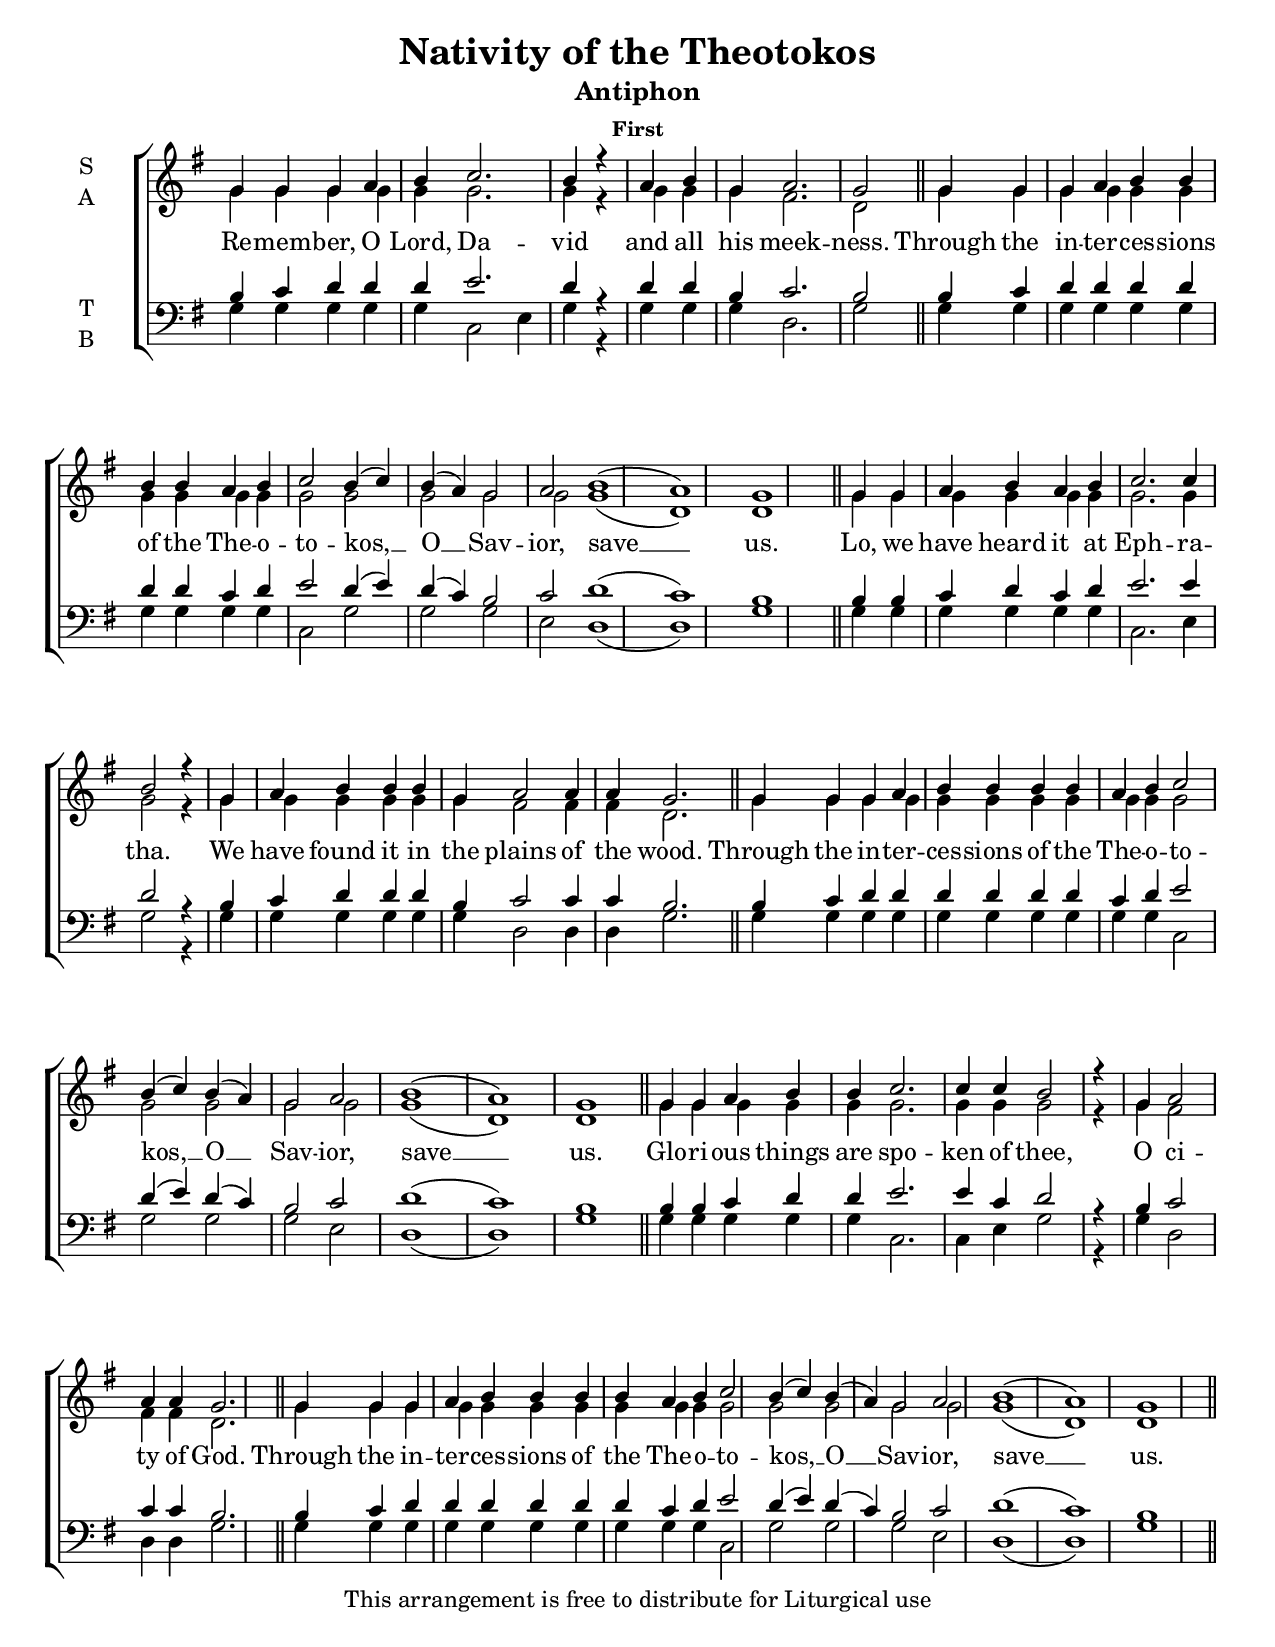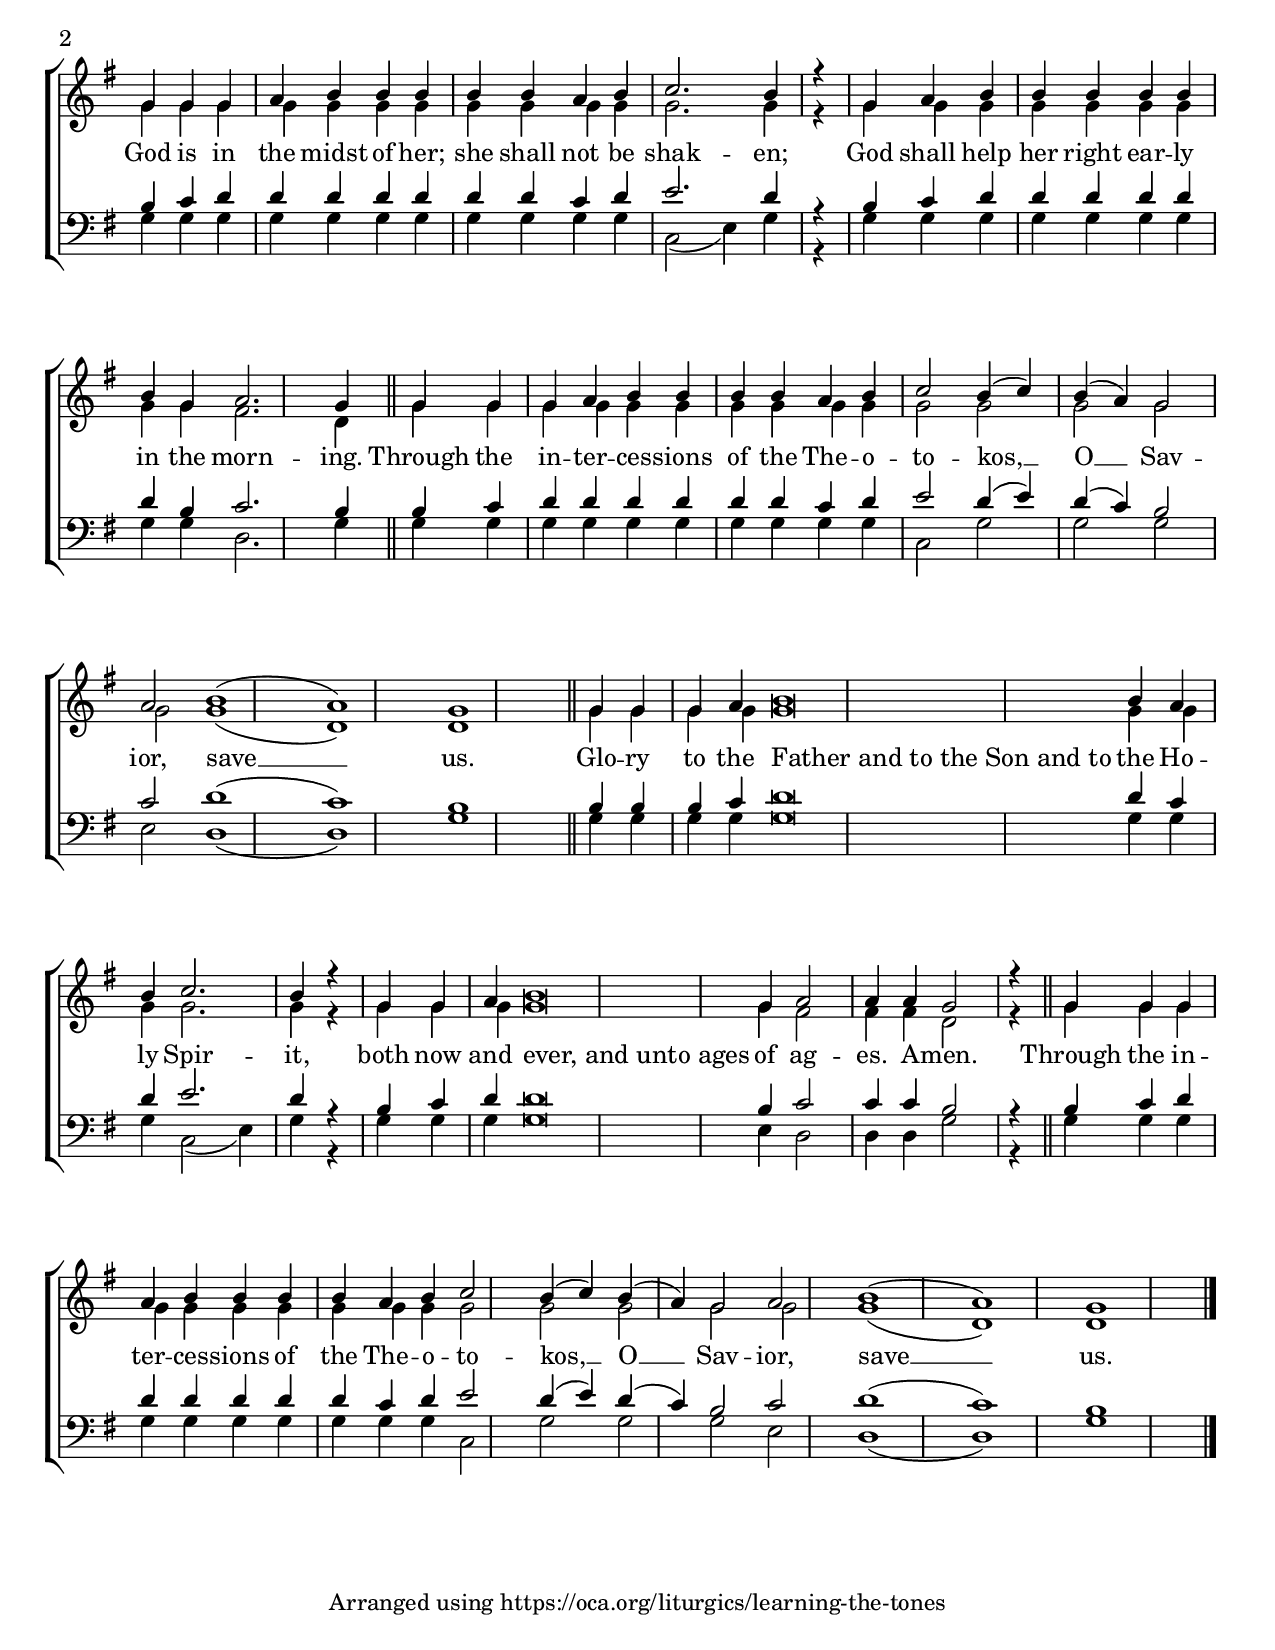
\version "2.18.2"

\header {
  title = "Nativity of the Theotokos"
  subtitle = "Antiphon"
  subsubtitle = "First"
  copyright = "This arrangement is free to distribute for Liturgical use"
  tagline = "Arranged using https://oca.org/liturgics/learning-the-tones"
}

#(set-default-paper-size "letter")

% Provide an easy way to group a bunch of text together on a breve
% http://lilypond.org/doc/v2.18/Documentation/notation/working-with-ancient-music_002d_002dscenarios-and-solutions
recite = \once \override LyricText.self-alignment-X = #-1

\defineBarLine "invisible" #'("" "" "")
global = {
  \time 1/1 % Not used, Time_signature_engraver is removed from layout
  \key g \major
  \set Timing.defaultBarType = "invisible" %% Only put bar lines where I say
}

refrain = \lyricmode {
  Through the in -- ter -- ces -- sions of the The -- o -- to -- kos, __ O __ Sav -- ior, save __ us.
}
verseOne = \lyricmode {
  % The verses can be broken up further than they are in the Liturgy variable text
  % http://ww1.antiochian.org/sites/default/files/nativity_of_theotokos_series.pdf
  Re -- mem -- ber, O Lord, Da -- vid and all his meek -- ness.
  \refrain
  Lo, we have heard it at Eph -- ra -- tha.
    We have found it in the plains of the wood.
  \refrain
  Glo -- ri -- ous things are spo -- ken of thee,
    O ci -- ty of God.
  \refrain
  God is in the midst of her; she shall not be shak -- en;
    God shall help her right ear -- ly in the morn -- ing.
  \refrain
  Glo -- ry to the \recite "Father and to the Son and to" the Ho -- ly Spir -- it,
    both now and \recite "ever, and unto ages" of ag -- es. A -- men.
  \refrain
}

soprefmost = { g4 g g a b4 b4 b4 b4 a b c2 b4( c) b( a) g2 a2 b1( a) g1 }
sopref = { \soprefmost \bar "||" }
soprano = \relative g' {
  \global
  % Verse 1
  g4 g g a b c2. b4 r4 \bar "|"
  a4 b g a2. g2 \bar "||"
  \sopref % Refrain
  % Verse 2
  g4 g a b a b c2. c4 b2 r4 \bar "|"
  g4 a b b b g a2 a4 a g2. \bar "||"
  \sopref % Refrain
  % Verse 3
  g4 g a b b c2. c4 c b2 r4 \bar "|"
  g4 a2 a4 a g2. \bar "||"
  \sopref \allowPageTurn % Refrain
  % Verse 4
  g4 g g a b b b b b a b c2. b4 r4 \bar "|"
  g4 a b b b b b b g a2. g4 \bar "||" \allowPageTurn
  \sopref % Refrain
  \allowPageTurn % GNE
  g4 g g a b\breve b4 a4 b4 c2. b4 r4 \bar "|"
  g4 g a b\breve g4 a2 a4 a g2 r4 \bar "||"
  \soprefmost \bar "|." % Refrain
}

altrefmost = { g4 g g g g g g g g g g2 g2 g g g2 g1( d) d1 }
altref = { \altrefmost \bar "||" }
alto = \relative g' {
  \global
  % Verse 1
  g4 g g g g g2. g4 r4 \bar "|"
  g4 g g fis2. d2 \bar "||"
  \altref % Refrain
  % Verse 2
  g4 g g g g g g2. g4 g2 r4 \bar "|"
  g4 g g g g g fis2 fis4 fis d2. \bar "||"
  \altref % Refrain
  % Verse 3
  g4 g g g g g2. g4 g g2 r4 \bar "|"
  g4 fis2 fis4 fis d2. \bar "||"
  \altref% Refrain
  % Verse 4
  g4 g g g g g g g g g g g2. g4 r4 \bar "|"
  g4 g g g g g g g g fis2. d4 \bar "||"
  \altref % Refrain
  % GNE
  g4 g g g g\breve g4 g4 g4 g2. g4 r4 \bar "|"
  g4 g g g\breve g4 fis2 fis4 fis d2 r4 \bar "||"
  \altref \bar "|." % Refrain
}

tenrefmost = { b4 c d d d d d d c d e2 d4( e) d( c) b2 c2 d1( c) b1 }
tenref = { \tenrefmost \bar "||" }
tenor = \relative c' {
  \global
  % Verse 1
  b4 c d d d e2. d4 r4 \bar "|"
  d4 d b c2. b2 \bar "||"
  \tenref % Refrain
  % Verse 2
  b4 b c d c d e2. e4 d2 r4 \bar "|"
  b4 c d d d b c2 c4 c b2. \bar "||"
  \tenref % Refrain
  % Verse 3
  b4 b c d d e2. e4 c d2 r4 \bar "|"
  b4 c2 c4 c b2. \bar "||"
  \tenref % Refrain
  % Verse 4
  b4 c d d d d d d d c d e2. d4 r4 \bar "|"
  b4 c d d d d d d b c2. b4 \bar "||"
  \tenref % Refrain
  % GNE
  b4 b b c d\breve d4 c4 d4 e2. d4 r4 \bar "|"
  b4 c d d\breve b4 c2 c4 c b2 r4 \bar "||"
  \tenref \bar "|." % Refrain
}


basrefmost = { g4 g g g g g g g g g c,2 g'2 g g e2 d1( d) g1 }
basref = { \basrefmost \bar "||" }
bass = \relative c {
  \global
  % Verse 1
  g'4 g g g g c,2 e4 g4 r4 \bar "|"
  g4 g g d2. g2 \bar "||"
  \basref % Refrain
  % Verse 2
  g4 g g g g g c,2. e4 g2 r4 \bar "|"
  g4 g g g g g d2 d4 d g2. \bar "||"
  \basref % Refrain
  % Verse 3
  g4 g g g g c,2. c4 e g2 r4 \bar "|"
  g4 d2 d4 d g2. \bar "||"
  \basref % Refrain
  % Verse 4
  g4 g g g g g g g g g g c,2( e4) g4 r4 \bar "|"
  g4 g g g g g g g g d2. g4 \bar "||"
  \basref % Refrain
  % GNE
  g4 g g g g\breve g4 g4 g4 c,2( e4) g4 r4 \bar "|"
  g4 g g g\breve e4 d2 d4 d g2 r4 \bar "||"
  \basref \bar "|." % Refrain
}

\score {
  \new ChoirStaff <<
    \new Staff \with {
      midiInstrument = "choir aahs"
      instrumentName = \markup \center-column { S A }
    } <<
      \new Voice = "soprano" { \voiceOne \soprano }
      \new Voice = "alto" { \voiceTwo \alto }
    >>
    \new Lyrics \with {
      \override VerticalAxisGroup #'staff-affinity = #CENTER
    } \lyricsto "soprano" \verseOne

    \new Staff \with {
      midiInstrument = "choir aahs"
      instrumentName = \markup \center-column { T B }
    } <<
      \clef bass
      \new Voice = "tenor" { \voiceOne \tenor }
      \new Voice = "bass" { \voiceTwo \bass }
    >>
  >>
  \layout {
    \context {
      \Staff
      \remove "Time_signature_engraver"
    }
    \context {
      \Score
      \omit BarNumber
    }
  }
  \midi { \tempo 4 = 300
          \context {
            \Voice
            \remove "Dynamic_performer"
    }
  }
}
